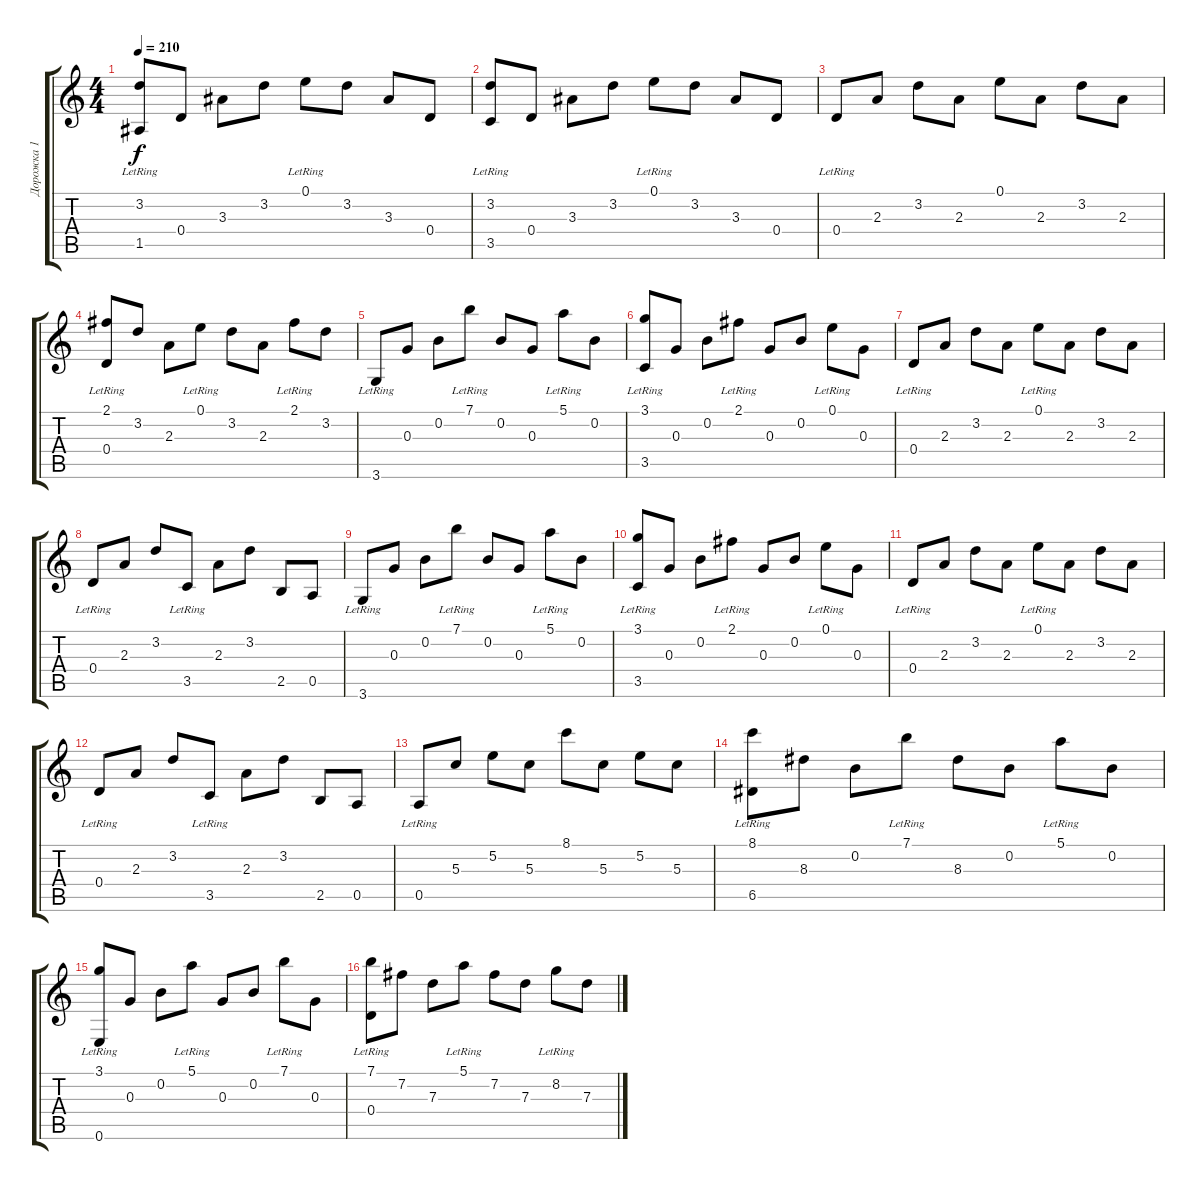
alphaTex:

\track ("Дорожка 1" "Дорожка 1") {instrument acousticguitarsteel}
\staff {score tabs}
\tuning (E4 B3 G3 D3 A2 E2) {hide}
\ts (4 4)
\tempo 210
\clef g2
\ks c
(3.2{lr} 1.5{lr}).8{dy f} 0.4.8 3.3.8 3.2.8 0.1{lr}.8 3.2.8 3.3.8 0.4.8 |
(3.2{lr} 3.5{lr}).8 0.4.8 3.3.8 3.2.8 0.1{lr}.8 3.2.8 3.3.8 0.4.8 |
0.4{lr}.8 2.3.8 3.2.8 2.3.8 0.1.8 2.3.8 3.2.8 2.3.8 |
(2.1{lr} 0.4{lr}).8 3.2.8 2.3.8 0.1{lr}.8 3.2.8 2.3.8 2.1{lr}.8 3.2.8 |
3.6{lr}.8 0.3.8 0.2.8 7.1{lr}.8 0.2.8 0.3.8 5.1{lr}.8 0.2.8 |
(3.1{lr} 3.5{lr}).8 0.3.8 0.2.8 2.1{lr}.8 0.3.8 0.2.8 0.1{lr}.8 0.3.8 |
0.4{lr}.8 2.3.8 3.2.8 2.3.8 0.1{lr}.8 2.3.8 3.2.8 2.3.8 |
0.4{lr}.8 2.3.8 3.2.8 3.5{lr}.8 2.3.8 3.2.8 2.5.8 0.5.8 |
3.6{lr}.8 0.3.8 0.2.8 7.1{lr}.8 0.2.8 0.3.8 5.1{lr}.8 0.2.8 |
(3.1{lr} 3.5{lr}).8 0.3.8 0.2.8 2.1{lr}.8 0.3.8 0.2.8 0.1{lr}.8 0.3.8 |
0.4{lr}.8 2.3.8 3.2.8 2.3.8 0.1{lr}.8 2.3.8 3.2.8 2.3.8 |
0.4{lr}.8 2.3.8 3.2.8 3.5{lr}.8 2.3.8 3.2.8 2.5.8 0.5.8 |
0.5{lr}.8 5.3.8 5.2.8 5.3.8 8.1.8 5.3.8 5.2.8 5.3.8 |
(8.1{lr} 6.5{lr}).8 8.3.8 0.2.8 7.1{lr}.8 8.3.8 0.2.8 5.1{lr}.8 0.2.8 |
(3.1{lr} 0.6{lr}).8 0.3.8 0.2.8 5.1{lr}.8 0.3.8 0.2.8 7.1{lr}.8 0.3.8 |
(7.1{lr} 0.4{lr}).8 7.2.8 7.3.8 5.1{lr}.8 7.2.8 7.3.8 8.2{lr}.8 7.3.8
